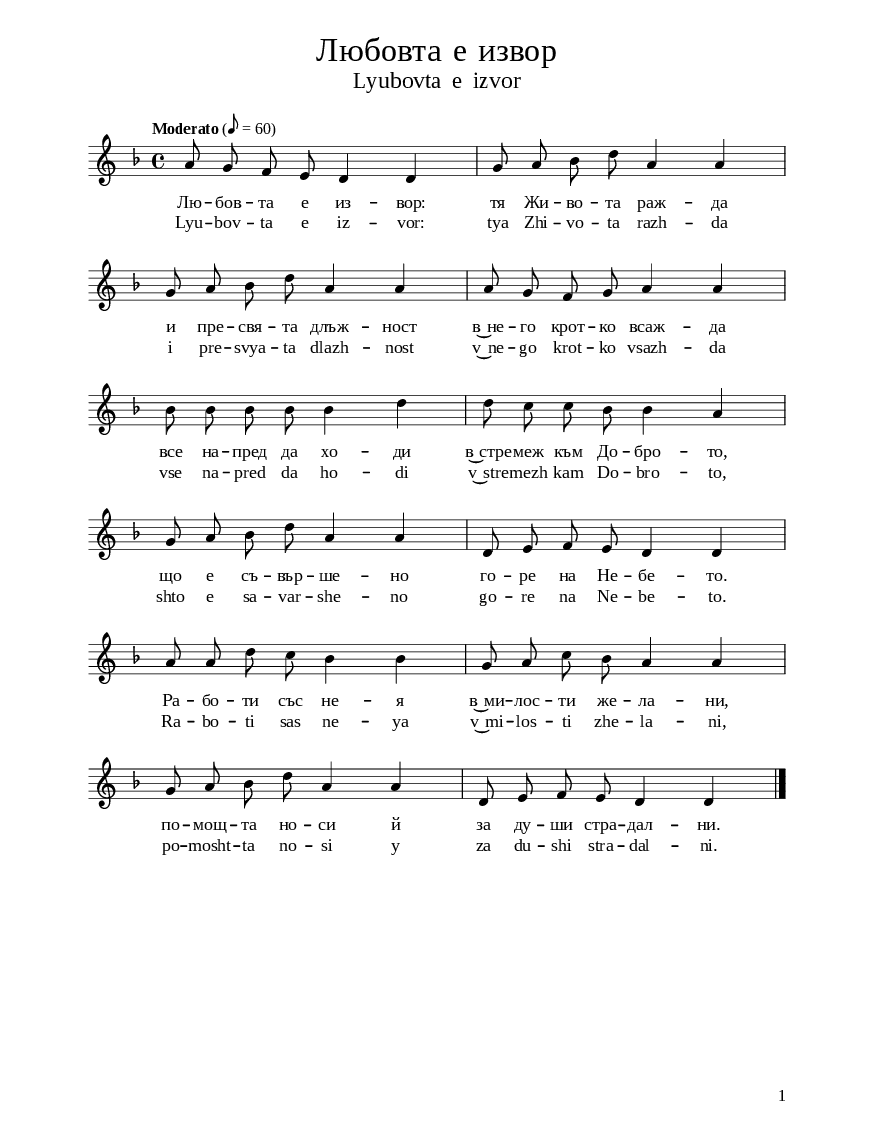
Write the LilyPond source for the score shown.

\version "2.18.2"

\paper {
  #(set-paper-size "a5")
}

\bookpart {
\paper {
  print-all-headers = ##t
  print-page-number = ##t
  print-first-page-number = ##t

  % put page numbers on the bottom
  oddHeaderMarkup = \markup ""
  evenHeaderMarkup = \markup ""
  oddFooterMarkup = \markup
    \fill-line {
      ""
      \on-the-fly #print-page-number-check-first \fromproperty #'page:page-number-string
    }
  evenFooterMarkup = \markup
    \fill-line {
      \on-the-fly #print-page-number-check-first \fromproperty #'page:page-number-string
      ""
    }

  left-margin = 1.5\cm
  right-margin = 1.5\cm
  top-margin = 1.6\cm
  bottom-margin = 1.2\cm
  ragged-bottom = ##t % do not spread the staves to fill the whole vertical space

  % change lyrics and titles font (affects notes also)
  fonts =
    #(make-pango-font-tree
     "Times New Roman"
     "DejaVu Sans"
     "DejaVu Sans Mono"
     (/ (* staff-height pt) 3.6))

  % change distance between staves
  system-system-spacing =
    #'((basic-distance . 12)
       (minimum-distance . 6)
       (padding . 1)
       (stretchability . 12))
}

\header {
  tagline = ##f
}

\score{
  \layout { 
    indent = 0.0\cm % remove first line indentation
    ragged-last = ##f % do not spread last line to fill the whole space
    \context {
      \Score
      \omit BarNumber %remove bar numbers
    } % context

    \context { % change staff size
      \Staff
      fontSize = #+0 % affects notes size only
      \override StaffSymbol #'staff-space = #(magstep -3)
      \override StaffSymbol #'thickness = #0.5
      \override BarLine #'hair-thickness = #1
      %\override StaffSymbol #'ledger-line-thickness = #'(0 . 0)
    }

    \context { % adjust space between staff and lyrics and between the two lyric lines
      \Lyrics
      \override VerticalAxisGroup.nonstaff-relatedstaff-spacing = #'((basic-distance . 4.5))
      \override VerticalAxisGroup.nonstaff-nonstaff-spacing = #'((minimum-distance . 2))
    }
  } % layout

 \new Voice \absolute  {
    \clef treble
    \key d \minor
     \tempo \markup { % make tempo note smaller
      \concat { "Moderato " \normal-text { "(" }
          \teeny \general-align #Y #DOWN \note #"8" #0.8
          \normal-text { " = 60)" }
      }
    }
    \autoBeamOff
      a'8 g'8 f'8 e'8 d'4 d'4|g'8 a'8 bes'8 d''8 a'4 a'4 | \break
      g'8 a'8 bes'8 d''8 a'4 a'4 | a'8 g'8 f'8 g'8 a'4 a'4| \break
      bes'8 bes'8 bes'8 bes'8 bes'4 d''4 | d''8 c''8 c''8 bes'8 bes'4 a'4 | \break
      g'8 a'8 bes'8 d''8 a'4 a'4 | d'8 e'8 f'8 e'8 d'4 d'4 | \break
      a'8 a'8 d''8 c''8 bes'4 bes'4 | g'8 a'8 c''8 bes'8 a'4 a'4| \break
      g'8 a'8 bes'8 d''8 a'4 a'4 | d'8 e'8 f'8 e'8 d'4 d'4 | \bar "|." \break
  }

  
  \addlyrics {
    Лю -- бов -- та е из -- вор: тя Жи -- во -- та раж -- да
    и пре -- свя -- та длъж -- ност в~не -- го крот -- ко всаж -- да 
    все на -- пред да хо -- ди в~стре -- меж към До -- бро -- то,
    що е съ -- вър -- ше -- но го -- ре на Не -- бе -- то.
    Ра -- бо -- ти със не -- я в~ми -- лос -- ти же -- ла -- ни,
    по -- мощ -- та но -- си й за ду -- ши стра -- дал -- ни. 
  }

  \addlyrics {
    Lyu -- bov -- ta e iz -- vor: tya Zhi -- vo -- ta razh -- da
    i pre -- svya -- ta dlazh -- nost v~ne -- go krot -- ko vsazh -- da 
    vse na -- pred da ho -- di v~stre -- mezh kam Do -- bro -- to,
    shto e sa -- var -- she -- no go -- re na Ne -- be -- to.
    Ra -- bo -- ti sas ne -- ya v~mi -- los -- ti zhe -- la -- ni,
    po -- mosht -- ta no -- si y za du -- shi stra -- dal -- ni. 
  }
  
  \header {
    title = \markup \column \normal-text \fontsize #2.5 {
              \center-align
              \line { Любовта е извор }
              \vspace #-0.6
              \center-align
              \line \fontsize #-3 { Lyubovta e izvor }
              \vspace #-0.8
              \center-align
              \line \fontsize #-3 { " " }
            }
  }
  
  \midi{}

} % score

\pageBreak

\markup \fontsize #+2.0 {
    \hspace #7
    \override #'(baseline-skip . 1.8) % affects space between column lines
    \column {
      \line { 1. Любовта е извор, }
      \line {   "   " тя живота ражда }  
      \line {   "   " и пресвята длъжност }
      \line {   "   " в него кротко всажда. } 
      \line {   "   "Все напред да ходи}
      \line {   "   "в стремеж към доброто,}
       \line {   "   "що е съвършено}
      \line {   "   "горе на Небето.}
      \line { " " }
       \line { "   " \italic {Припев: } }
      \line {  "   " Работи със нея }
      \line { "   " в милости желани, }
      \line { "   " помощта носи й }
      \line {  "   " за души страдални.}
      \line { " " }
      \line { 2. И туй непрестанно  }
      \line {   "   " върши тя самата }  
      \line {   "   " като нежна майка }
      \line {   "   " всекиму в душата  } 
      \line {   "   " постоянно сади}
       \line {   "   " семенцата драги,}
       \line {   "   " от които никнат}
      \line {   "   " добрините благи}
    \line { " " }
       \line { "   " \italic {Припев ...} }
       \line { " " }
      \line { 3. Таз велика тайна }
      \line {   "   " кой добре разбира, }  
      \line {   "   " свойта душа мила }
      \line {   "   " сутрина разкрива. } 
     \line {   "   " както кринът бели}
      \line {   "   "на роса небесна}
      \line {   "   "и на слънчевата}
      \line {   "   "светлина чудесна.}
       \line { " " }
       \line { "   " \italic {Припев ...} }
      \line { " " }
      \line { 4. Слънцето, което }
      \line {   "   " оживотворява, }  
      \line {   "   " овреме човека}
      \line {   "   " топло озарява, } 
      \line {   "   "буди и възраства}
      \line {   "   "в него семенцата}
      \line {   "   "и му пълни тайно}
      \line {   "   "с добрини душата}
      \line { " " }
       \line { "   " \italic {Припев ...} }
       \line { " " }
      \line { 5. Плодове тъй сладки, }
      \line {   "   " в Любовта узрели, }  
      \line {   "   "най-блажен ще бъде}
       \line {   "   "тоз, който ви вкуси.}
      \line {   "   "В жилища небесни}
       \line {   "   "вечно ще живее,}
      \line {   "   "пред престола Божи}
      \line {   "   "песни ще да пее.}
    }

    \hspace #5
    \override #'(baseline-skip . 1.8)
    \column {
       \line { 1. Lyubovta e izvor, }
      \line {   "   " tya zhivota razhda }  
      \line {   "   " i presvyata dlazhnost }
      \line {   "   " v nego krotko vsazhda. } 
      \line {   "   "Vse napred da hodi}
      \line {   "   "v stremezh kam dobroto,}
       \line {   "   "shto e savarsheno}
      \line {   "   "gore na Nebeto.}
      \line { " " }
       \line { "   " \italic {Refrain: } }
      \line {  "   " Raboti sas neya }
      \line { "   " v milosti zhelani, }
      \line { "   " pomoshtta nosi y }
      \line {  "   " za dushi stradalni.}
      \line { " " }
      \line { 2. I tuy neprestanno  }
      \line {   "   " varshi tya samata }  
      \line {   "   " kato nezhna mayka }
      \line {   "   " vsekimu v dushata  } 
      \line {   "   " postoyanno sadi}
       \line {   "   " sementsata dragi,}
       \line {   "   " ot koito niknat}
      \line {   "   " dobrinite blagi}
    \line { " " }
       \line { "   " \italic {Refrain ...} }
       \line { " " }
      \line { 3. Taz velika tayna }
      \line {   "   " koy dobre razbira, }  
      \line {   "   " svoyta dusha mila }
      \line {   "   " sutrina razkriva. } 
     \line {   "   " kakto krinat beli}
      \line {   "   "na rosa nebesna}
      \line {   "   "i na slanchevata}
      \line {   "   "svetlina chudesna.}
       \line { " " }
       \line { "   " \italic {Refrain ...} }
      \line { " " }
      \line { 4. Slantseto, koeto }
      \line {   "   " ozhivotvoryava, }  
      \line {   "   " ovreme choveka}
      \line {   "   " toplo ozaryava, } 
      \line {   "   "budi i vazrastva}
      \line {   "   "v nego sementsata}
      \line {   "   "i mu palni tayno}
      \line {   "   "s dobrini dushata}
      \line { " " }
       \line { "   " \italic {Refrain ...} }
       \line { " " }
      \line { 5. Plodove tay sladki, }
      \line {   "   " v Lyubovta uzreli, }  
      \line {   "   "nay-blazhen shte bade}
       \line {   "   "toz, koyto vi vkusi.}
      \line {   "   "V zhilishta nebesni}
       \line {   "   "vechno shte zhivee,}
      \line {   "   "pred prestola Bozhi}
      \line {   "   "pesni shte da pee.}
    } %column
} % markup

\pageBreak

% include foreign translation(s) of the song
\version "2.18.2"

\markup \fill-line { \fontsize #6 "Die Liebe ist eine Quelle" }
\markup \fontsize #+2.0 {
    \hspace #14
    \vspace #0.5
    \override #'(baseline-skip . 1.8)
    
         \column {
    
       \line { " " }
  
 \line {   "   "1. Die Liebe ist eine Quelle, }

  \line {   "   "sie gebiert das Leben}

  \line {   "   "und sät sanft in ihm eine allheilige Pflicht:}

  \line {   "   "auf dass wir immer vorwärts schreiten, }

  \line {   "   "im Streben nach dem Guten,}

  \line {   "   "das oben im Himmel }

  \line {   "   "vollkommen ist. }


\line { " " }
       \line { "   " \italic { Refrain:}  }
       

  \line {   "   "Arbeite mit ihr, }

  \line {   "   "in der gewünschten Barmherzigkeit,}

  \line {   "   "und bringe ihre Hilfe}
 
  \line {   "   "für die leidenden Seelen.}

\line { " " }

  \line {   2. Dies vollbringt sie selbst unaufhörlich}

  \line {   "   "wie eine zärtliche Mutter}

  \line {   "   "in jedermanns Seele --}

  \line {   "   "sie sät immerdar}

  \line {   "   "die lieben Samenkörner,}

  \line {   "   "aus denen die gütigen Wohltaten sprießen.}

\line { " " }
       \line { "   " \italic { Refrain ...}  }
       
       
\line { " " }
      

  \line {   3. Dieses große Geheimnis}

  \line {   "   "wer es gut versteht,}

  \line {   "   "öffnet morgens}

  \line {   "   "seine liebe Seele,}

  \line {   "   "wie die weiße Lilie}

  \line {   "   "vom himmlischen Tau}

  \line {   "   "und von dem wunderbaren Sonnenlicht.}

\line { " " }
       \line { "   " \italic { Refrain ...}  }
       
\line { " " }
      

  \line {   4. Die Sonne, die rechtzeitig den Menschen belebt,}

  \line {   "   "scheint warm, erweckt und lässt}

  \line {   "   "in ihm die Samenkörner gedeihen}

  \line {   "   "und füllt geheimnisvoll seine}

  \line {   "   "Seele mit Tugenden.}

\line { " " }
       \line { "   " \italic { Refrain ...}  }
       
\line { " " }
       


  \line {   5. Diese so süßen Früchte,}

  \line {   "   "in der Liebe gereift,}

  \line {   "   "am seligsten wird der sein,}

  \line {   "   "der sie kostet.}

  \line {   "   "In himmlischen Wohnstätten}

  \line {   "   "wird er ewig leben,}

  \line {   "   "vor dem Thron Gottes}

  \line {   "   "wird er Lieder singen. }

\line { " " }
       \line { "   " \italic { Refrain ...}  }

      
                
    }
}
       

  


} % bookpart
